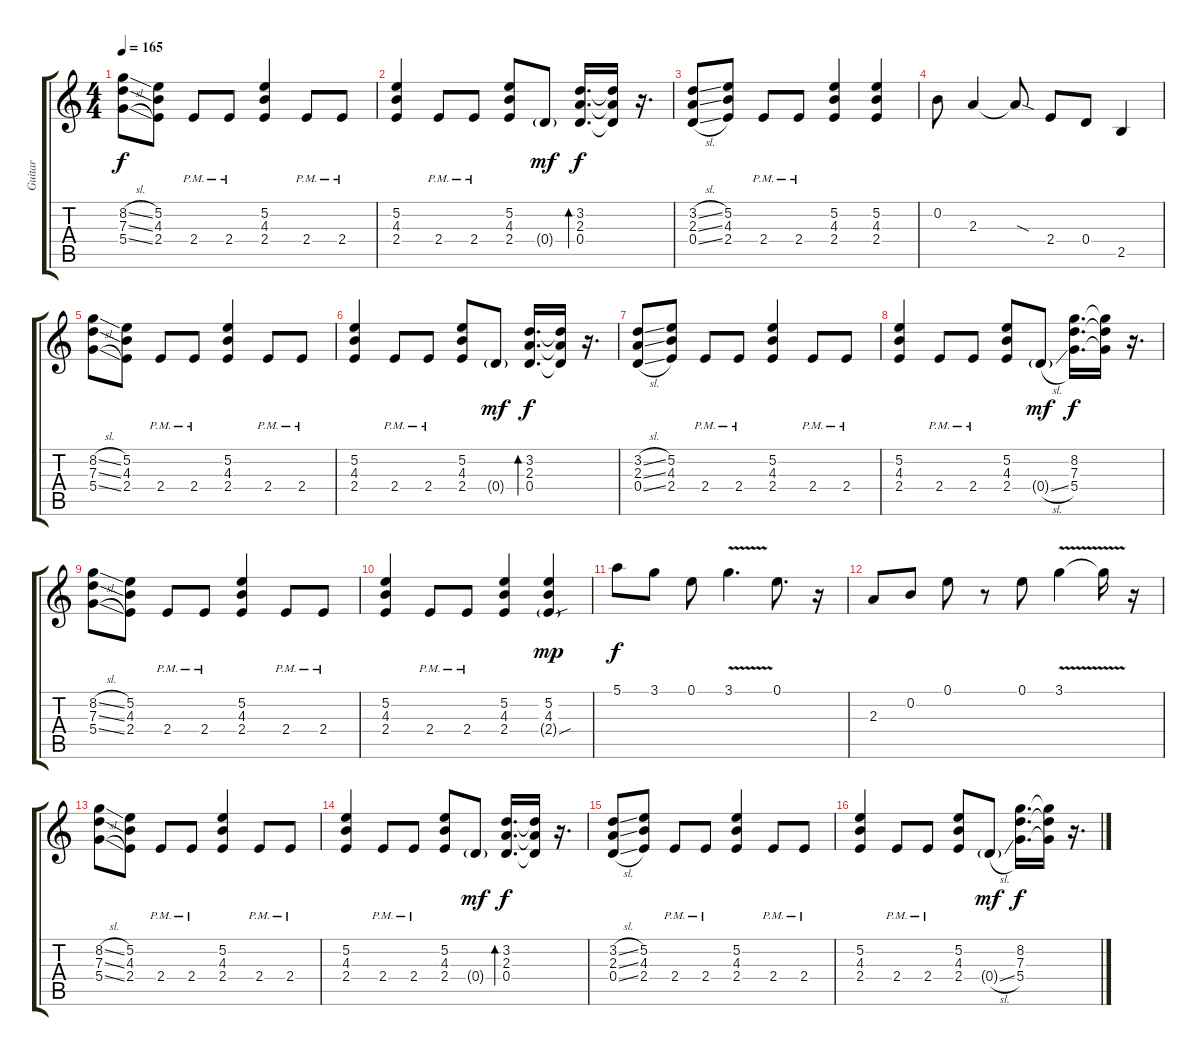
\track ("Guitar" "Guitar") {instrument overdrivenguitar}
\staff {score tabs}
\tuning (E4 B3 G3 D3 A2 E2) {hide}
\ts (4 4)
\tempo 165
\clef g2
\ks c
(8.2{sl} 7.3{sl} 5.4{sl}).8{dy f} (5.2 4.3 2.4).8 2.4{pm}.8 2.4{pm}.8 (5.2 4.3 2.4).4 2.4{pm}.8 2.4{pm}.8 |
(5.2 4.3 2.4).4 2.4{pm}.8 2.4{pm}.8 (5.2 4.3 2.4).8 0.4{g}.8{dy mf} (3.2 2.3 0.4).16{d bd 240 dy f} (3.2{t} 2.3{t} 0.4{t}).16 r.16{d} |
(3.2{sl} 2.3{sl} 0.4{sl}).8 (5.2 4.3 2.4).8 2.4{pm}.8 2.4{pm}.8 (5.2 4.3 2.4).4 (5.2 4.3 2.4).4 |
0.2.8 2.3.4 2.3{sod t}.8 2.4.8 0.4.8 2.5.4 |
(8.2{sl} 7.3{sl} 5.4{sl}).8 (5.2 4.3 2.4).8 2.4{pm}.8 2.4{pm}.8 (5.2 4.3 2.4).4 2.4{pm}.8 2.4{pm}.8 |
(5.2 4.3 2.4).4 2.4{pm}.8 2.4{pm}.8 (5.2 4.3 2.4).8 0.4{g}.8{dy mf} (3.2 2.3 0.4).16{d bd 240 dy f} (3.2{t} 2.3{t} 0.4{t}).16 r.16{d} |
(3.2{sl} 2.3{sl} 0.4{sl}).8 (5.2 4.3 2.4).8 2.4{pm}.8 2.4{pm}.8 (5.2 4.3 2.4).4 2.4{pm}.8 2.4{pm}.8 |
(5.2 4.3 2.4).4 2.4{pm}.8 2.4{pm}.8 (5.2 4.3 2.4).8 0.4{sl g}.8{dy mf} (8.2 7.3 5.4).16{d dy f} (8.2{t} 7.3{t} 5.4{t}).16 r.16{d} |
(8.2{sl} 7.3{sl} 5.4{sl}).8 (5.2 4.3 2.4).8 2.4{pm}.8 2.4{pm}.8 (5.2 4.3 2.4).4 2.4{pm}.8 2.4{pm}.8 |
(5.2 4.3 2.4).4 2.4{pm}.8 2.4{pm}.8 (5.2 4.3 2.4).4 (5.2 4.3 2.4{sou g}).4{dy mp} |
5.1.8{dy f} 3.1.8 0.1.8 3.1{v}.4{d} 0.1.8{d} r.16 |
2.3.8 0.2.8 0.1.8 r.8 0.1.8 3.1{v}.4 3.1{t}.16 r.16 |
(8.2{sl} 7.3{sl} 5.4{sl}).8 (5.2 4.3 2.4).8 2.4{pm}.8 2.4{pm}.8 (5.2 4.3 2.4).4 2.4{pm}.8 2.4{pm}.8 |
(5.2 4.3 2.4).4 2.4{pm}.8 2.4{pm}.8 (5.2 4.3 2.4).8 0.4{g}.8{dy mf} (3.2 2.3 0.4).16{d bd 240 dy f} (3.2{t} 2.3{t} 0.4{t}).16 r.16{d} |
(3.2{sl} 2.3{sl} 0.4{sl}).8 (5.2 4.3 2.4).8 2.4{pm}.8 2.4{pm}.8 (5.2 4.3 2.4).4 2.4{pm}.8 2.4{pm}.8 |
(5.2 4.3 2.4).4 2.4{pm}.8 2.4{pm}.8 (5.2 4.3 2.4).8 0.4{sl g}.8{dy mf} (8.2 7.3 5.4).16{d dy f} (8.2{t} 7.3{t} 5.4{t}).16 r.16{d}
